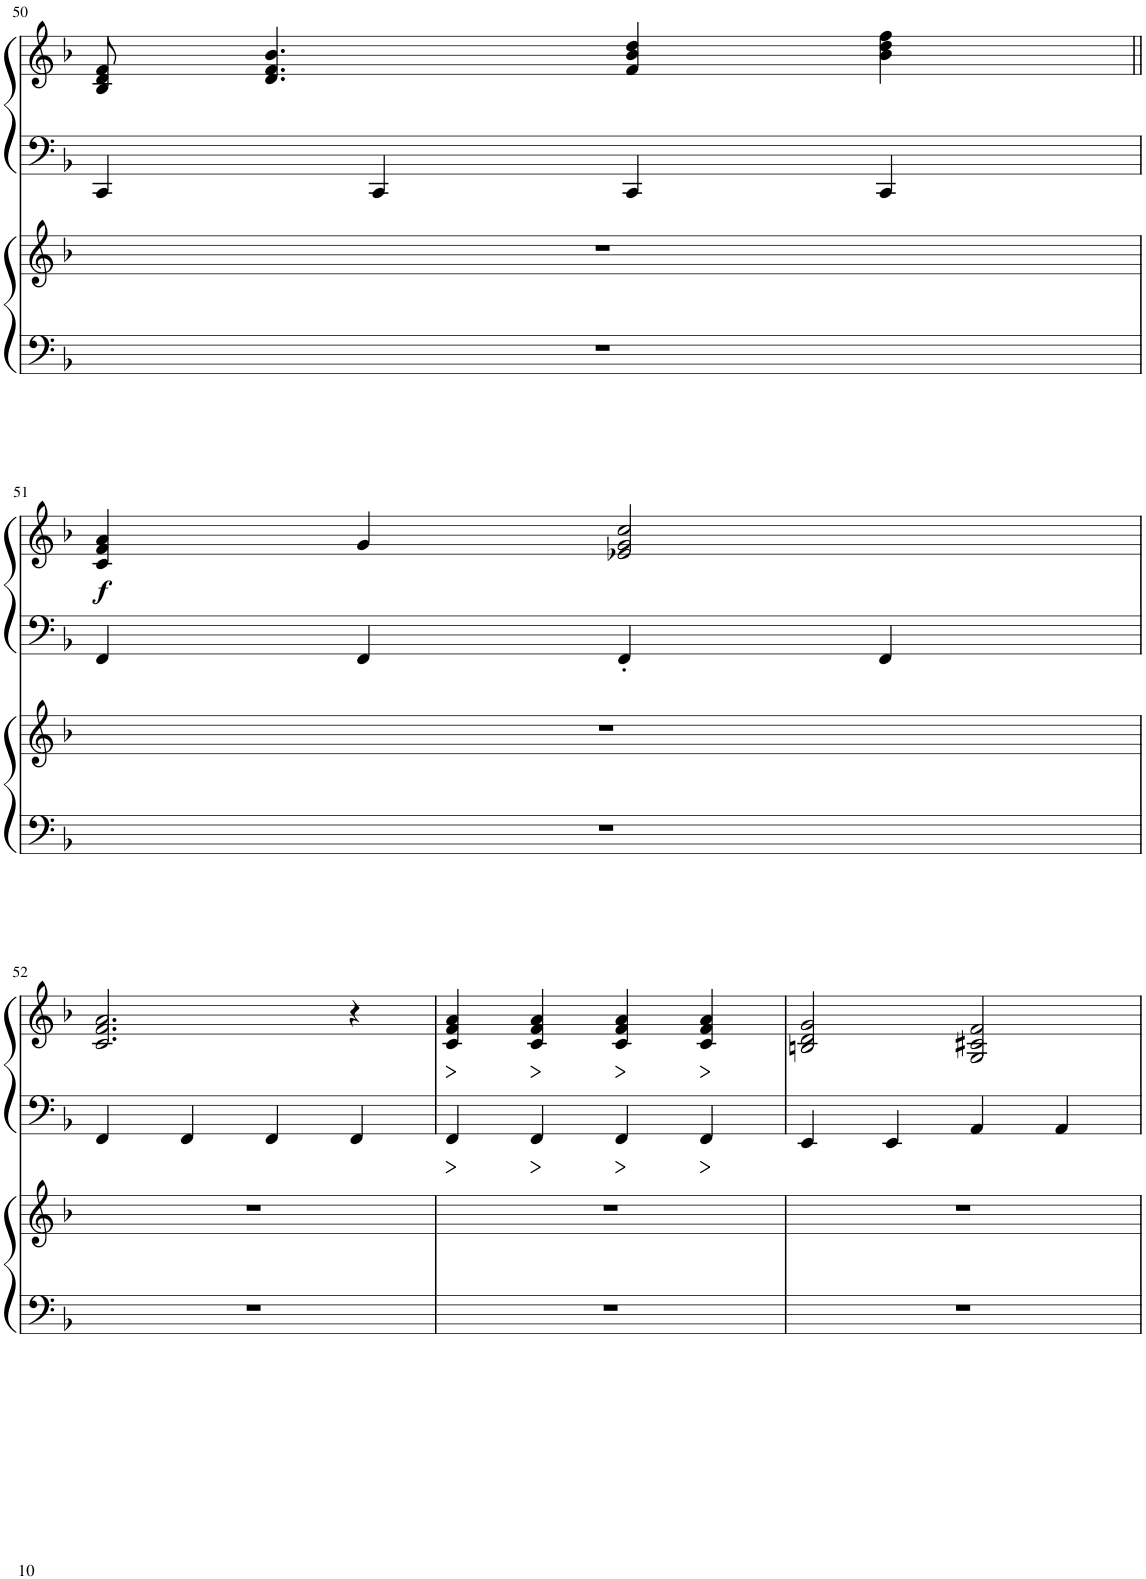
**kern	**kern	**kern	**kern	**dynam
*part2	*part2	*part1	*part1	*part1
*staff4	*staff3	*staff2	*staff1	*staff1/2
*I"Piano	*	*I"Piano	*	*
*I'Pno	*	*I'Pno	*	*
!!LO:PB:g=z
*clefF4	*clefG2	*clefG2	*clefG2	*
*k[b-]	*k[b-]	*k[b-]	*k[b-]	*
*	*	*M4/4	*M4/4	*
=50	=50	=50	=50	=50
1r	1r	4CC/	8B-/ 8d/ 8f/	.
.	.	.	4.d/ 4.f/ 4.b-/	.
.	.	4CC/	.	.
.	.	4CC/	4f/ 4b-/ 4dd/	.
.	.	4CC/	4b-\ 4dd\ 4ff\	.
!!LO:LB:g=z
=51||	=51||	=51||	=51||	=51||
!	!	!	!	!LO:DY:b
1r	1r	4FF/	4c/ 4f/ 4a/	f
.	.	4FF/	4g/	.
.	.	4FF'/	2e-X/ 2g/ 2cc/	.
.	.	4FF/	.	.
!!LO:LB:g=z
=52	=52	=52	=52	=52
1r	1r	4FF/	2.c/ 2.f/ 2.a/	.
.	.	4FF/	.	.
.	.	4FF/	.	.
.	.	4FF/	4r	.
=53	=53	=53	=53	=53
!	!	!	!	!LO:HP:b
1r	1r	4FF/	4c/ 4f/ 4a/	>
!	!	!	!	!LO:HP:n=1:b
.	.	4FF/	4c/ 4f/ 4a/	] ] >
!	!	!	!	!LO:HP:n=1:b
.	.	4FF/	4c/ 4f/ 4a/	] >
!	!	!	!	!LO:HP:n=1:b
.	.	4FF/	4c/ 4f/ 4a/	] >
=54	=54	=54	=54	=54
1r	1r	4EE/	2Bn/ 2d/ 2g/	.
.	.	4EE/	.	.
.	.	4AA/	2G/ 2c#X/ 2f/	.
.	.	4AA/	.	.
=	=	=	=	=
*-	*-	*-	*-	*-
